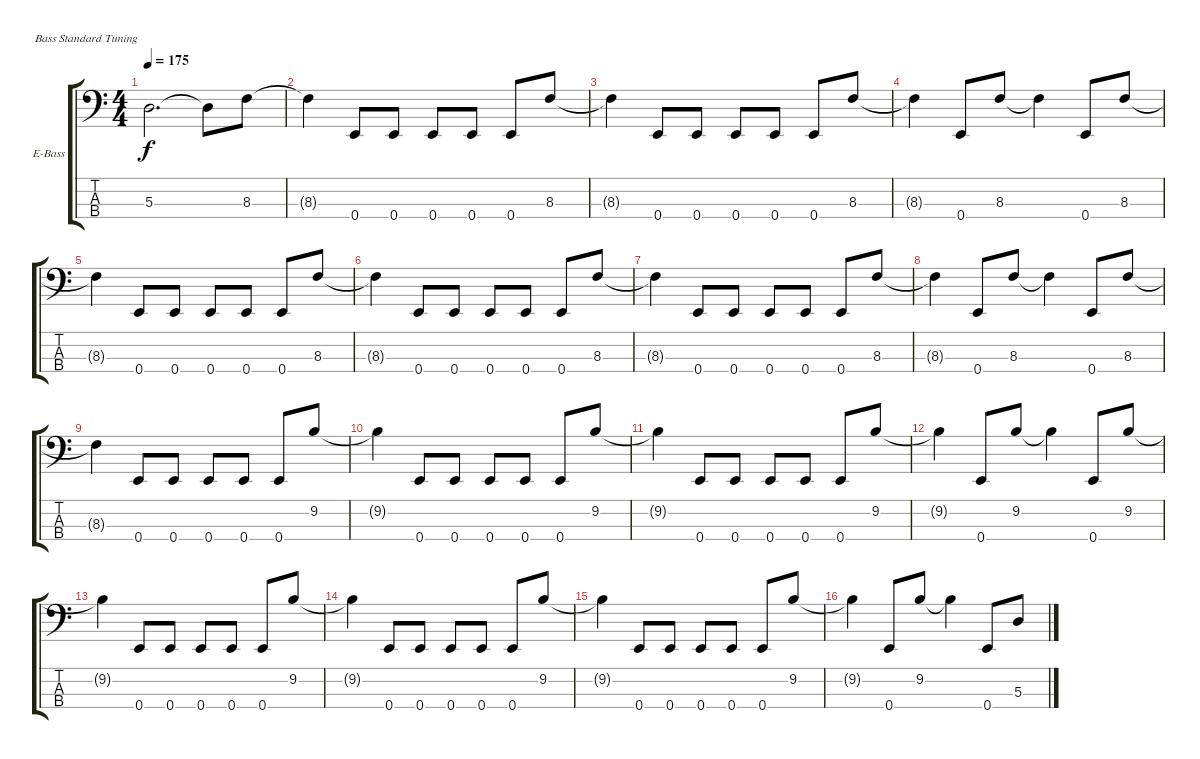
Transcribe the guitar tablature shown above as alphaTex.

\defaultSystemsLayout 4
\bracketExtendMode groupsimilarinstruments
\firstSystemTrackNameOrientation horizontal
\otherSystemsTrackNameOrientation horizontal
\track ("Bass" "E-Bass") {instrument electricbassfinger}
\staff {score tabs}
\tuning (G2 D2 A1 E1)
\ts (4 4)
\tempo 175
\clef f4
\scale
0.960908
\ks c
5.3{t}.2{d dy f} 5.3{t}.8 8.3.8 |
\scale
1.03909 8.3{t}.4 0.4.8 0.4.8 0.4.8 0.4.8 0.4.8 8.3.8 |
\scale
0.960908 8.3{t}.4 0.4.8 0.4.8 0.4.8 0.4.8 0.4.8 8.3.8 |
\scale
1.03909 8.3{t}.4 0.4.8 8.3.8 8.3{t}.4 0.4.8 8.3.8 |
\scale
0.960908 8.3{t}.4 0.4.8 0.4.8 0.4.8 0.4.8 0.4.8 8.3.8 |
\scale
1.03909 8.3{t}.4 0.4.8 0.4.8 0.4.8 0.4.8 0.4.8 8.3.8 |
\scale
0.960908 8.3{t}.4 0.4.8 0.4.8 0.4.8 0.4.8 0.4.8 8.3.8 |
\scale
1.03909 8.3{t}.4 0.4.8 8.3.8 8.3{t}.4 0.4.8 8.3.8 |
\scale
0.960908 8.3{t}.4 0.4.8 0.4.8 0.4.8 0.4.8 0.4.8 9.2.8 |
\scale
1.03909 9.2{t}.4 0.4.8 0.4.8 0.4.8 0.4.8 0.4.8 9.2.8 |
\scale
0.960908 9.2{t}.4 0.4.8 0.4.8 0.4.8 0.4.8 0.4.8 9.2.8 |
\scale
1.03909 9.2{t}.4 0.4.8 9.2.8 9.2{t}.4 0.4.8 9.2.8 |
\scale
0.960908 9.2{t}.4 0.4.8 0.4.8 0.4.8 0.4.8 0.4.8 9.2.8 |
\scale
1.03909 9.2{t}.4 0.4.8 0.4.8 0.4.8 0.4.8 0.4.8 9.2.8 |
\scale
0.960908 9.2{t}.4 0.4.8 0.4.8 0.4.8 0.4.8 0.4.8 9.2.8 |
\scale
1.03909 9.2{t}.4 0.4.8 9.2.8 9.2{t}.4 0.4.8 5.3.8
